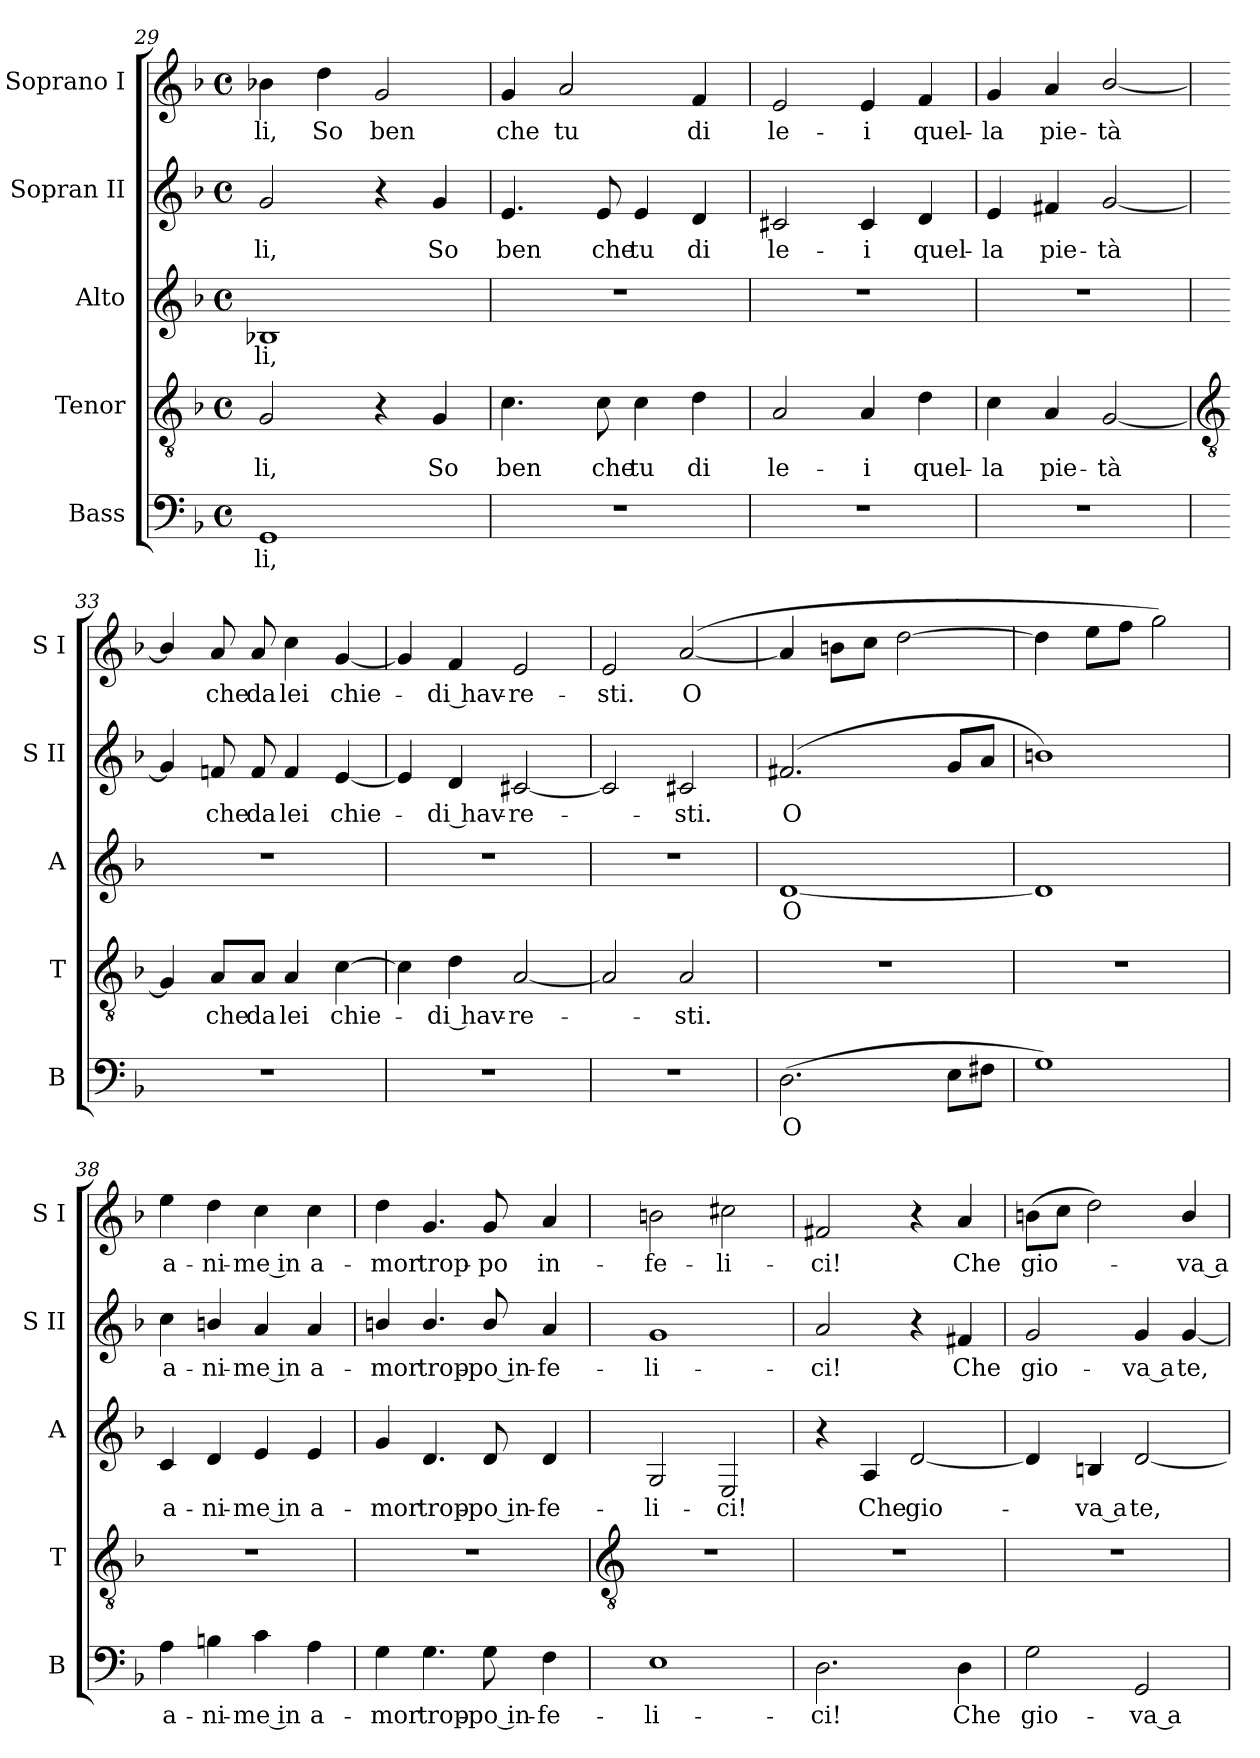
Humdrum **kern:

**kern	**text	**kern	**text	**kern	**text	**kern	**text	**kern	**text
*part5	*part5	*part4	*part4	*part3	*part3	*part2	*part2	*part1	*part1
*staff5	*staff5	*staff4	*staff4	*staff3	*staff3	*staff2	*staff2	*staff1	*staff1
*I"Bass	*	*I"Tenor	*	*I"Alto	*	*I"Sopran II	*	*I"Soprano I	*
*I'B	*	*I'T	*	*I'A	*	*I'S II	*	*I'S I	*
*clefF4	*	*clefGv2	*	*clefG2	*	*clefG2	*	*clefG2	*
*k[b-]	*	*k[b-]	*	*k[b-]	*	*k[b-]	*	*k[b-]	*
*F:	*	*F:	*	*F:	*	*F:	*	*F:	*
*M4/4	*	*M4/4	*	*M4/4	*	*M4/4	*	*M4/4	*
*met(c)	*	*met(c)	*	*met(c)	*	*met(c)	*	*met(c)	*
=29	=29	=29	=29	=29	=29	=29	=29	=29	=29
!	!LO:LY:b	!	!LO:LY:b	!	!LO:LY:b	!	!LO:LY:b	!	!LO:LY:b
1GG	-li,	2G	li,	1B-X	li,	2g	li,	4b-X	-li,
!	!	!	!	!	!	!	!	!	!LO:LY:b
.	.	.	.	.	.	.	.	4dd	So
!	!	!	!	!	!	!	!	!	!LO:LY:b
.	.	4r	.	.	.	4r	.	2g	ben
!	!	!	!LO:LY:b	!	!	!	!LO:LY:b	!	!
.	.	4G	So	.	.	4g	So	.	.
=30	=30	=30	=30	=30	=30	=30	=30	=30	=30
!	!	!	!LO:LY:b	!	!	!	!LO:LY:b	!	!LO:LY:b
1r	.	4.c	ben	1r	.	4.e	ben	4g	che
!	!	!	!	!	!	!	!	!	!LO:LY:b
.	.	.	.	.	.	.	.	2a	tu
!	!	!	!LO:LY:b	!	!	!	!LO:LY:b	!	!
.	.	8c	che	.	.	8e	che	.	.
!	!	!	!LO:LY:b	!	!	!	!LO:LY:b	!	!
.	.	4c	tu	.	.	4e	tu	.	.
!	!	!	!LO:LY:b	!	!	!	!LO:LY:b	!	!LO:LY:b
.	.	4d	di	.	.	4d	di	4f	di
=31	=31	=31	=31	=31	=31	=31	=31	=31	=31
!	!	!	!LO:LY:b	!	!	!	!LO:LY:b	!	!LO:LY:b
1r	.	2A	le-	1r	.	2c#X	le-	2e	le-
!	!	!	!LO:LY:b	!	!	!	!LO:LY:b	!	!LO:LY:b
.	.	4A	-i	.	.	4c#	-i	4e	-i
!	!	!	!LO:LY:b	!	!	!	!LO:LY:b	!	!LO:LY:b
.	.	4d	quel-	.	.	4d	quel-	4f	quel-
=32	=32	=32	=32	=32	=32	=32	=32	=32	=32
!	!	!	!LO:LY:b	!	!	!	!LO:LY:b	!	!LO:LY:b
1r	.	4c	-la	1r	.	4e	-la	4g	-la
!	!	!	!LO:LY:b	!	!	!	!LO:LY:b	!	!LO:LY:b
.	.	4A	pie-	.	.	4f#X	pie-	4a	pie-
!	!	!	!LO:LY:b	!	!	!	!LO:LY:b	!	!LO:LY:b
.	.	[2G	-tà	.	.	[2g	-tà	[2b-/	-tà
!!LO:LB:g=z
=33	=33	=33	=33	=33	=33	=33	=33	=33	=33
*	*	*clefGv2	*	*	*	*	*	*	*
1r	.	4G]	.	1r	.	4g]	.	4b-/]	.
!	!	!	!LO:LY:b	!	!	!	!LO:LY:b	!	!LO:LY:b
.	.	8A/L	che	.	.	8fn	che	8a	che
!	!	!	!LO:LY:b	!	!	!	!LO:LY:b	!	!LO:LY:b
.	.	8A/J	da	.	.	8f	da	8a	da
!	!	!	!LO:LY:b	!	!	!	!LO:LY:b	!	!LO:LY:b
.	.	4A	lei	.	.	4f	lei	4cc	lei
!	!	!	!LO:LY:b	!	!	!	!LO:LY:b	!	!LO:LY:b
.	.	[4c	chie-	.	.	[4e	chie-	[4g	chie-
=34	=34	=34	=34	=34	=34	=34	=34	=34	=34
1r	.	4c]	.	1r	.	4e]	.	4g]	.
!	!	!	!LO:LY:b	!	!	!	!LO:LY:b	!	!LO:LY:b
.	.	4d	di hav-	.	.	4d	di hav-	4f	di hav-
!	!	!	!LO:LY:b	!	!	!	!LO:LY:b	!	!LO:LY:b
.	.	[2A	-re-	.	.	[2c#X	-re-	2e	-re-
=35	=35	=35	=35	=35	=35	=35	=35	=35	=35
!	!	!	!	!	!	!	!	!	!LO:LY:b
1r	.	2A]	.	1r	.	2c#]	.	2e	-sti.
!	!	!	!LO:LY:b	!	!	!	!LO:LY:b	!	!LO:LY:b
.	.	2A	sti.	.	.	2c#	sti.	(>[2a	O
=36	=36	=36	=36	=36	=36	=36	=36	=36	=36
!	!LO:LY:b	!	!	!	!LO:LY:b	!	!LO:LY:b	!	!
(>2.D	O	1r	.	[1d	O	(<2.f#X	O	4a]	.
.	.	.	.	.	.	.	.	8bnL	.
.	.	.	.	.	.	.	.	8ccJ	.
.	.	.	.	.	.	.	.	[2dd	.
8EL	.	.	.	.	.	8gL	.	.	.
8F#XJ	.	.	.	.	.	8aJ	.	.	.
=37	=37	=37	=37	=37	=37	=37	=37	=37	=37
1G)	.	1r	.	1d]	.	1bn)	.	4dd]	.
.	.	.	.	.	.	.	.	8eeL	.
.	.	.	.	.	.	.	.	8ffJ	.
.	.	.	.	.	.	.	.	2gg)	.
=38	=38	=38	=38	=38	=38	=38	=38	=38	=38
!	!LO:LY:b	!	!	!	!LO:LY:b	!	!LO:LY:b	!	!LO:LY:b
4A	a-	1r	.	4c	a-	4cc	a-	4ee	a-
!	!LO:LY:b	!	!	!	!LO:LY:b	!	!LO:LY:b	!	!LO:LY:b
4Bn	-ni-	.	.	4d	-ni-	4bn/	-ni-	4dd	-ni-
!	!LO:LY:b	!	!	!	!LO:LY:b	!	!LO:LY:b	!	!LO:LY:b
4c	-me in	.	.	4e	-me in	4a	-me in	4cc	-me in
!	!LO:LY:b	!	!	!	!LO:LY:b	!	!LO:LY:b	!	!LO:LY:b
4A	a-	.	.	4e	a-	4a	a-	4cc	a-
=39	=39	=39	=39	=39	=39	=39	=39	=39	=39
!	!LO:LY:b	!	!	!	!LO:LY:b	!	!LO:LY:b	!	!LO:LY:b
4G	-mor	1r	.	4g	-mor	4bn/	-mor	4dd	-mor
!	!LO:LY:b	!	!	!	!LO:LY:b	!	!LO:LY:b	!	!LO:LY:b
4.G	trop-	.	.	4.d	trop-	4.b/	trop-	4.g	trop-
!	!LO:LY:b	!	!	!	!LO:LY:b	!	!LO:LY:b	!	!LO:LY:b
8G	-po in-	.	.	8d	-po in-	8b/	-po in-	8g	-po
!	!LO:LY:b	!	!	!	!LO:LY:b	!	!LO:LY:b	!	!LO:LY:b
4F	-fe-	.	.	4d	-fe-	4a	-fe-	4a	in-
!!LO:LB:g=z
=40	=40	=40	=40	=40	=40	=40	=40	=40	=40
*	*	*clefGv2	*	*	*	*	*	*	*
!	!LO:LY:b	!	!	!	!LO:LY:b	!	!LO:LY:b	!	!LO:LY:b
1E	-li-	1r	.	2G	-li-	1g	-li-	2bn	-fe-
!	!	!	!	!	!LO:LY:b	!	!	!	!LO:LY:b
.	.	.	.	2E	-ci!	.	.	2cc#X	-li-
=41	=41	=41	=41	=41	=41	=41	=41	=41	=41
!	!LO:LY:b	!	!	!	!	!	!LO:LY:b	!	!LO:LY:b
2.D	-ci!	1r	.	4r	.	2a	-ci!	2f#X	-ci!
!	!	!	!	!	!LO:LY:b	!	!	!	!
.	.	.	.	4A	Che	.	.	.	.
!	!	!	!	!	!LO:LY:b	!	!	!	!
.	.	.	.	[2d	gio-	4r	.	4r	.
!	!LO:LY:b	!	!	!	!	!	!LO:LY:b	!	!LO:LY:b
4D	Che	.	.	.	.	4f#X	Che	4a	Che
=42	=42	=42	=42	=42	=42	=42	=42	=42	=42
!	!LO:LY:b	!	!	!	!	!	!LO:LY:b	!	!LO:LY:b
2G	gio-	1r	.	4d]	.	2g	gio-	(>8bnL	gio-
.	.	.	.	.	.	.	.	8ccJ	.
!	!	!	!	!	!LO:LY:b	!	!	!	!
.	.	.	.	4Bn	va a	.	.	2dd)	.
!	!LO:LY:b	!	!	!	!LO:LY:b	!	!LO:LY:b	!	!
2GG	-va a	.	.	[2d	te,	4g	-va a	.	.
!	!	!	!	!	!	!	!LO:LY:b	!	!LO:LY:b
.	.	.	.	.	.	[4g	te,	4b/	va a
=	=	=	=	=	=	=	=	=	=
*-	*-	*-	*-	*-	*-	*-	*-	*-	*-
